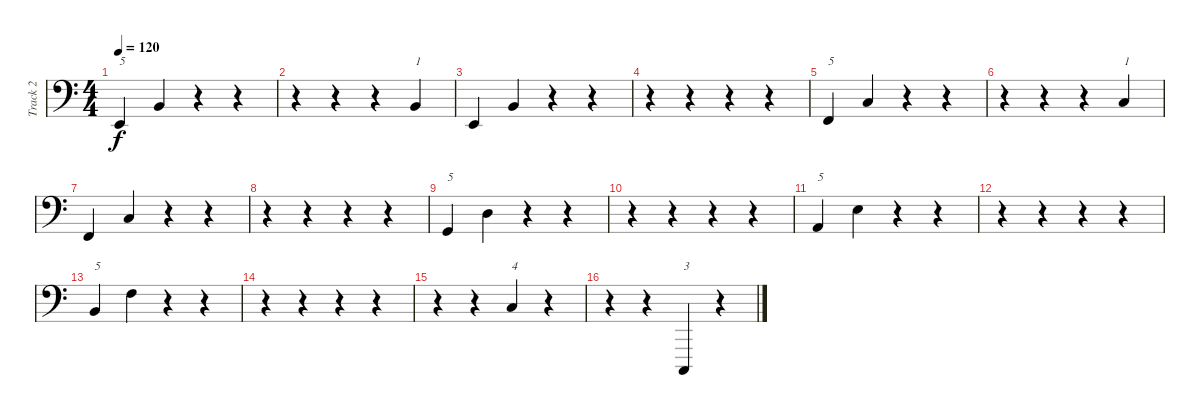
\track ("Track 2" "Track 2") {instrument acousticgrandpiano}
\staff {score}
\tuning (G2 D2 A1 E1 B0) {hide}
\ts (4 4)
\tempo 120
\clef f4
\ks c
2.2.4{txt "5" dy f} 4.1.4 r.4 r.4 |
r.4 r.4 r.4 4.1.4{txt "1"} |
2.2.4 4.1.4 r.4 r.4 |
r.4 r.4 r.4 r.4 |
3.2.4{txt "5"} 5.1.4 r.4 r.4 |
r.4 r.4 r.4 5.1.4{txt "1"} |
3.2.4 5.1.4 r.4 r.4 |
r.4 r.4 r.4 r.4 |
0.1.4{txt "5"} 7.1.4 r.4 r.4 |
r.4 r.4 r.4 r.4 |
2.1.4{txt "5"} 9.1.4 r.4 r.4 |
r.4 r.4 r.4 r.4 |
4.1.4{txt "5"} 10.1.4 r.4 r.4 |
r.4 r.4 r.4 r.4 |
r.4 r.4 5.1.4{txt "4"} r.4 |
r.4 r.4 1.5.4{txt "3"} r.4
